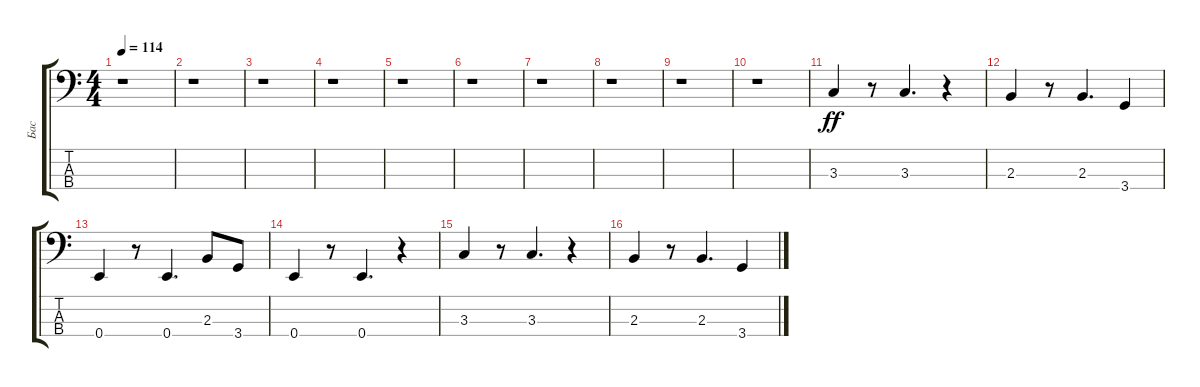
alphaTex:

\track ("Бас" "Бас") {instrument electricbasspick}
\staff {score tabs}
\tuning (G2 D2 A1 E1) {hide}
\ts (4 4)
\tempo 114
\clef f4
\ks c
r.1{dy f} |
r.1 |
r.1 |
r.1 |
r.1 |
r.1 |
r.1 |
r.1 |
r.1 |
r.1 |
3.3.4{dy ff} r.8 3.3.4{d} r.4 |
2.3.4 r.8 2.3.4{d} 3.4.4 |
0.4.4 r.8 0.4.4{d} 2.3.8 3.4.8 |
0.4.4 r.8 0.4.4{d} r.4 |
3.3.4 r.8 3.3.4{d} r.4 |
2.3.4 r.8 2.3.4{d} 3.4.4
